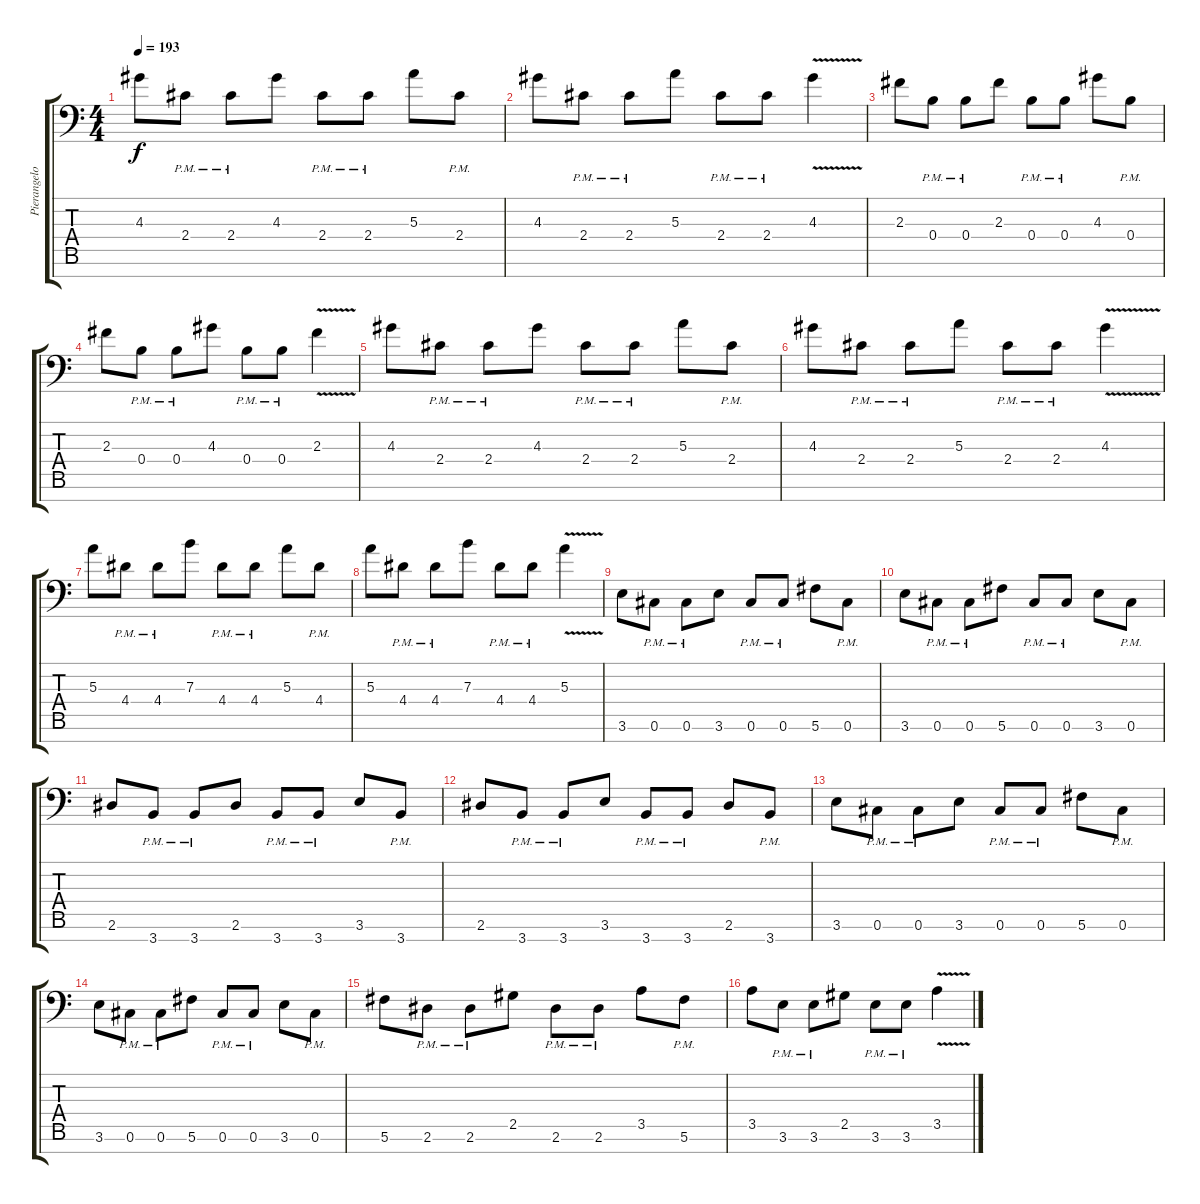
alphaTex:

\track ("Pierangelo Giglioni (7-String)" "Pierangelo") {instrument distortionguitar}
\staff {score tabs}
\tuning (Db4 Ab3 E3 B2 Gb2 Db2 Ab1) {hide}
\ts (4 4)
\tempo 193
\clef f4
\ks c
4.3.8{dy f} 2.4{pm}.8 2.4{pm}.8 4.3.8 2.4{pm}.8 2.4{pm}.8 5.3.8 2.4{pm}.8 |
4.3.8 2.4{pm}.8 2.4{pm}.8 5.3.8 2.4{pm}.8 2.4{pm}.8 4.3{v}.4 |
2.3.8 0.4{pm}.8 0.4{pm}.8 2.3.8 0.4{pm}.8 0.4{pm}.8 4.3.8 0.4{pm}.8 |
2.3.8 0.4{pm}.8 0.4{pm}.8 4.3.8 0.4{pm}.8 0.4{pm}.8 2.3{v}.4 |
4.3.8 2.4{pm}.8 2.4{pm}.8 4.3.8 2.4{pm}.8 2.4{pm}.8 5.3.8 2.4{pm}.8 |
4.3.8 2.4{pm}.8 2.4{pm}.8 5.3.8 2.4{pm}.8 2.4{pm}.8 4.3{v}.4 |
5.3.8 4.4{pm}.8 4.4{pm}.8 7.3.8 4.4{pm}.8 4.4{pm}.8 5.3.8 4.4{pm}.8 |
5.3.8 4.4{pm}.8 4.4{pm}.8 7.3.8 4.4{pm}.8 4.4{pm}.8 5.3{v}.4 |
3.6.8 0.6{pm}.8 0.6{pm}.8 3.6.8 0.6{pm}.8 0.6{pm}.8 5.6.8 0.6{pm}.8 |
3.6.8 0.6{pm}.8 0.6{pm}.8 5.6.8 0.6{pm}.8 0.6{pm}.8 3.6.8 0.6{pm}.8 |
2.6.8 3.7{pm}.8 3.7{pm}.8 2.6.8 3.7{pm}.8 3.7{pm}.8 3.6.8 3.7{pm}.8 |
2.6.8 3.7{pm}.8 3.7{pm}.8 3.6.8 3.7{pm}.8 3.7{pm}.8 2.6.8 3.7{pm}.8 |
3.6.8 0.6{pm}.8 0.6{pm}.8 3.6.8 0.6{pm}.8 0.6{pm}.8 5.6.8 0.6{pm}.8 |
3.6.8 0.6{pm}.8 0.6{pm}.8 5.6.8 0.6{pm}.8 0.6{pm}.8 3.6.8 0.6{pm}.8 |
5.6.8 2.6{pm}.8 2.6{pm}.8 2.5.8 2.6{pm}.8 2.6{pm}.8 3.5.8 5.6{pm}.8 |
3.5.8 3.6{pm}.8 3.6{pm}.8 2.5.8 3.6{pm}.8 3.6{pm}.8 3.5{v}.4
